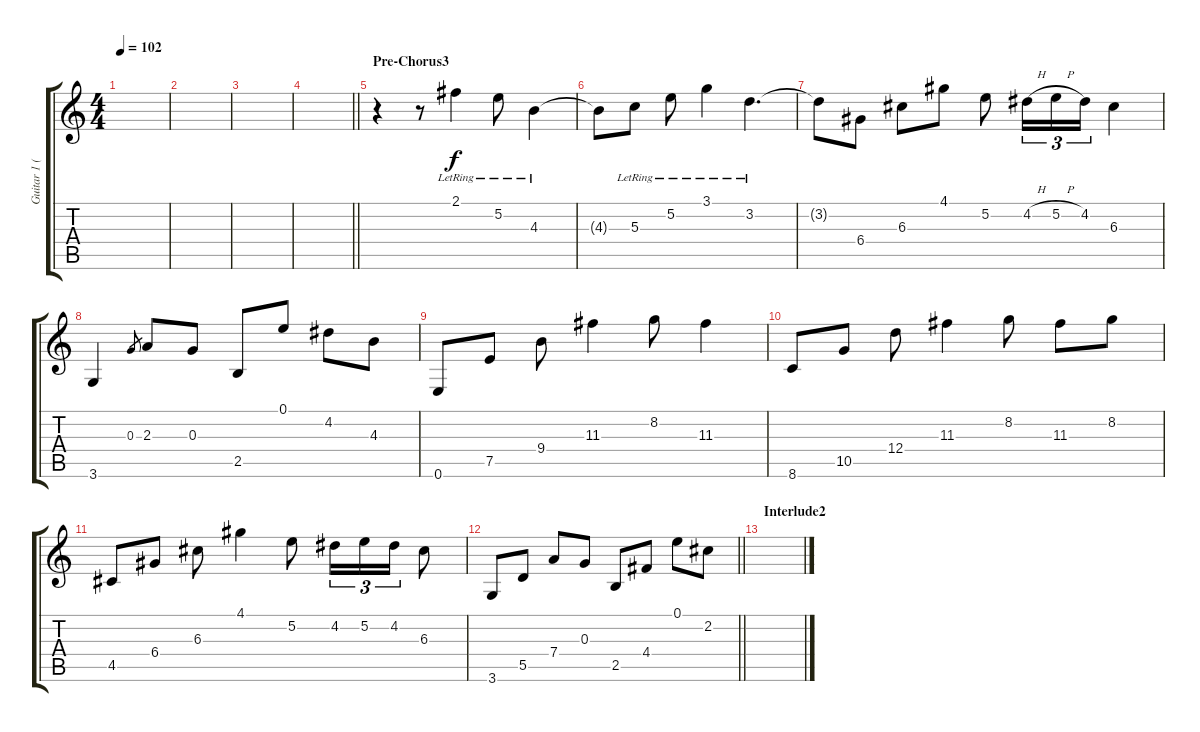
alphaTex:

\track ("Guitar 1 (Clean)" "Guitar 1 (") {instrument electricguitarclean}
\staff {score tabs}
\tuning (E4 B3 G3 D3 A2 E2) {hide}
\ts (4 4)
\tempo 102
\clef g2
\ks c
|
|
|
\barLineRight lightlight
|
\section ("" "Pre-Chorus3")
r.4 r.8 2.1{lr}.4 5.2{lr}.8 4.3{lr}.4 |
4.3{t}.8 5.3{lr}.8 5.2{lr}.8 3.1{lr}.4 3.2{lr}.4{d} |
3.2{t}.8 6.4.8 6.3.8 4.1.8 5.2.8 4.2{h}.16{tu (3 2)} 5.2{h}.16{tu (3 2)} 4.2.16{tu (3 2)} 6.3.4 |
3.6.4 0.3.8{gr} 2.3.8 0.3.8 2.5.8 0.1.8 4.2.8 4.3.8 |
0.6.8 7.5.8 9.4.8 11.3.4 8.2.8 11.3.4 |
8.6.8 10.5.8 12.4.8 11.3.4 8.2.8 11.3.8 8.2.8 |
4.5.8 6.4.8 6.3.8 4.1.4 5.2.8 4.2.16{tu (3 2)} 5.2.16{tu (3 2)} 4.2.16{tu (3 2)} 6.3.8 |
\barLineRight lightlight
3.6.8 5.5.8 7.4.8 0.3.8 2.5.8 4.4.8 0.1.8 2.2.8 |
\section ("" "Interlude2")
